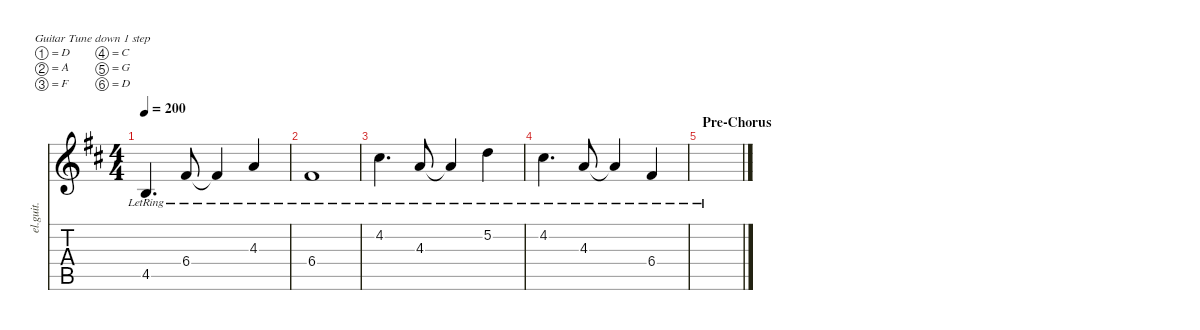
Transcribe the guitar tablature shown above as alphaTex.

\defaultSystemsLayout 4
\hideDynamics
\bracketExtendMode nobrackets
\otherSystemsTrackNameOrientation horizontal
\track ("Clean Guitar" "el.guit.") {instrument electricguitarclean}
\staff {score tabs}
\tuning (D4 A3 F3 C3 G2 D2)
\ts (4 4)
\tempo 200
\clef g2
\ks d
4.5{lr acc forcenatural}.4{d dy mf beam Up} 6.4{lr acc #}.8{beam Up} 6.4{lr t acc #}.4{beam Up} 4.3{lr acc forcenatural}.4{beam Up} |
6.4{lr acc #}.1{beam Up} |
4.2{lr acc #}.4{d dy ff beam Down} 4.3{lr acc forcenatural}.8{dy mf beam Up} 4.3{lr t acc forcenatural}.4{beam Up} 5.2{lr acc forcenatural}.4{dy ff beam Down} |
4.2{lr acc #}.4{d dy mf beam Down} 4.3{lr acc forcenatural}.8{beam Up} 4.3{lr t acc forcenatural}.4{beam Up} 6.4{lr acc #}.4{beam Up} |
\section ("" "Pre-Chorus")
